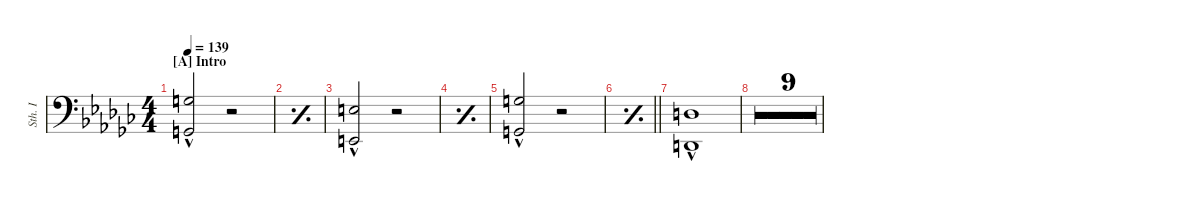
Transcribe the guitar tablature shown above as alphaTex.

\defaultSystemsLayout 4
\hideDynamics
\bracketExtendMode groupsimilarinstruments
\otherSystemsTrackNameOrientation horizontal
\track ("Synthesizer I" "Sth. I") {multiBarRest instrument lead2sawtooth}
\staff {score}
\tuning (E4 B3 G3 D3 A2 E2)
\ts (4 4)
\beaming (8 2 2 2 2)
\section ("A" "Intro")
\tempo 139
\clef f4
\ks gb
(0.3{hac acc forcenatural} 3.6{hac acc forcenatural}).2{dy mf instrument lead2sawtooth beam Up} r.2{beam Up} |
\simile simple
|
\simile none
(2.4{hac acc forcenatural} 0.6{hac acc forcenatural}).2{beam Up} r.2{beam Up} |
\simile simple
|
\simile none
(0.3{hac acc forcenatural} 3.6{hac acc forcenatural}).2{beam Up} r.2{beam Up} |
\simile simple
\barLineRight lightlight
|
\simile none
(0.4{hac acc forcenatural} -2.6{hac acc forcenatural}).1{beam Up} |
r.1{beam Down} |
r.1{beam Down} |
r.1{beam Down} |
r.1{beam Down} |
r.1{beam Down} |
r.1{beam Down} |
\barLineRight lightlight
r.1{beam Down} |
r.1{beam Down} |
r.1{beam Down}
